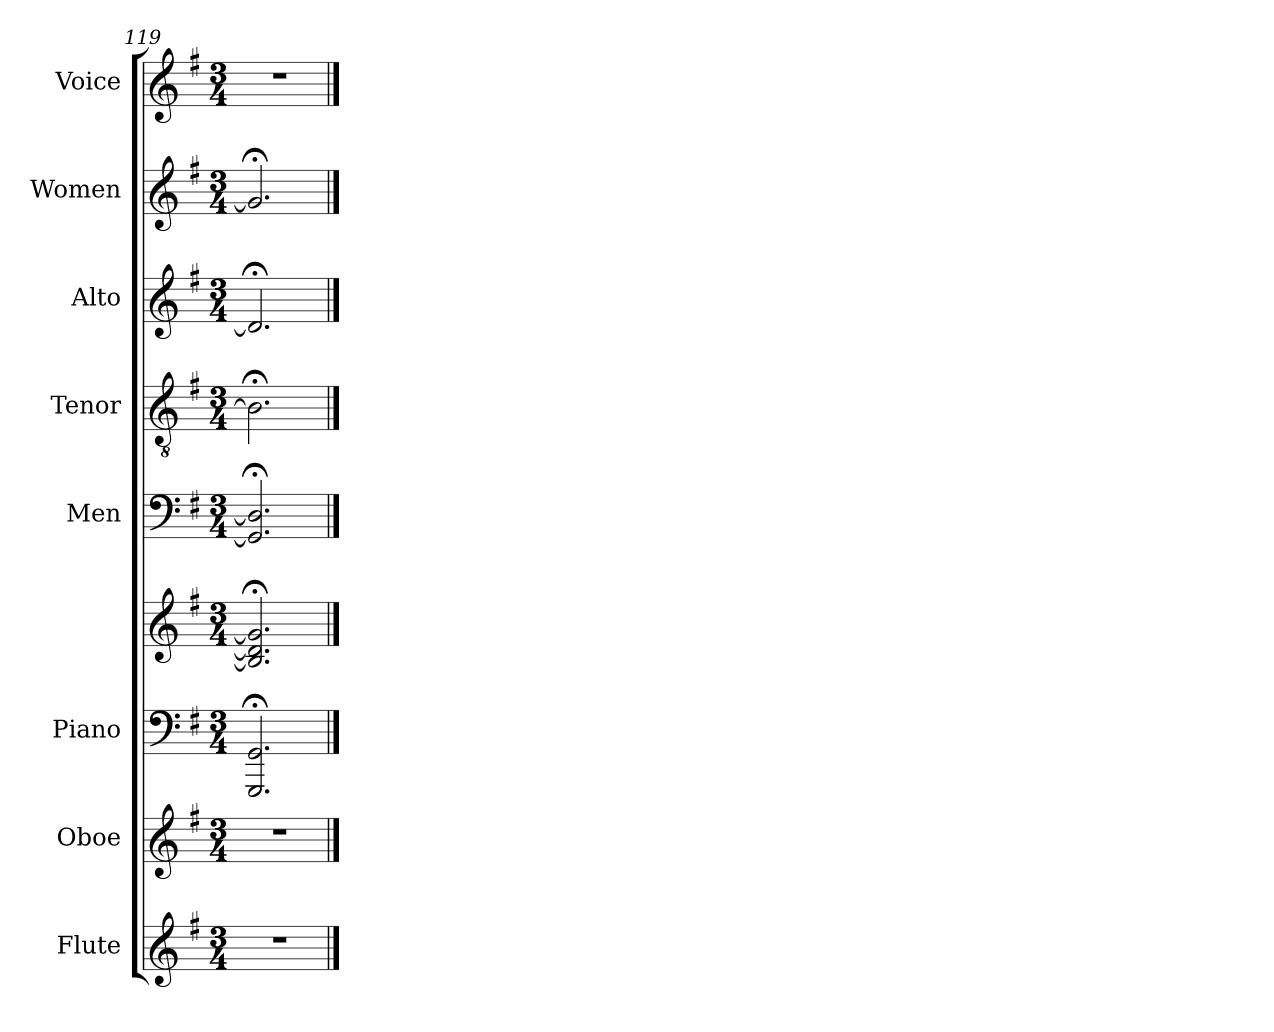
**kern	**kern	**kern	**kern	**kern	**kern	**kern	**kern	**kern
*part8	*part7	*part6	*part6	*part5	*part4	*part3	*part2	*part1
*staff9	*staff8	*staff7	*staff6	*staff5	*staff4	*staff3	*staff2	*staff1
*I"Flute	*I"Oboe	*I"Piano	*	*I"Men	*I"Tenor	*I"Alto	*I"Women	*I"Voice
*I'Fl	*I'Ob	*I'Pno.	*	*I'M.	*I'T.	*I'A.	*I'W.	*I'Vo.
*clefG2	*clefG2	*clefF4	*clefG2	*clefF4	*clefGv2	*clefG2	*clefG2	*clefG2
*k[f#]	*k[f#]	*k[f#]	*k[f#]	*k[f#]	*k[f#]	*k[f#]	*k[f#]	*k[f#]
*M3/4	*M3/4	*M3/4	*M3/4	*M3/4	*M3/4	*M3/4	*M3/4	*M3/4
=119	=119	=119	=119	=119	=119	=119	=119	=119
2.r	2.r	2.GGG/;< 2.GG/;<	2.B/];< 2.d/];< 2.g/];<	2.GG/];< 2.D/];<	2.B;<\]	2.d;</]	2.g;</]	2.r
==	==	==	==	==	==	==	==	==
*-	*-	*-	*-	*-	*-	*-	*-	*-
